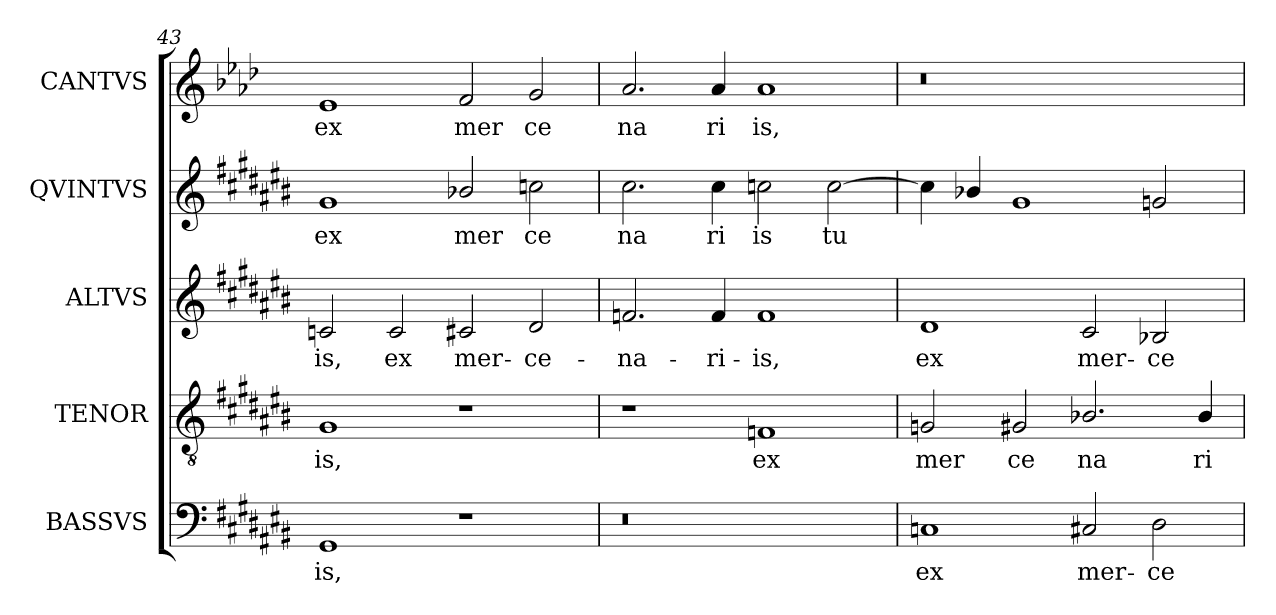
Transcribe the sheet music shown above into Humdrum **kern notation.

**kern	**text	**kern	**text	**kern	**text	**kern	**text	**kern	**text
*part5	*part5	*part4	*part4	*part3	*part3	*part2	*part2	*part1	*part1
*staff5	*staff5	*staff4	*staff4	*staff3	*staff3	*staff2	*staff2	*staff1	*staff1
*I"BASSVS	*	*I"TENOR	*	*I"ALTVS	*	*I"QVINTVS	*	*I"CANTVS	*
*clefF4	*	*clefGv2	*	*clefG2	*	*clefG2	*	*clefG2	*
*ITrd-3c-5	*	*ITrd-3c-5	*	*ITrd-3c-5	*	*ITrd-3c-5	*	*	*
*k[f#c#g#d#a#e#b#]	*	*k[f#c#g#d#a#e#b#]	*	*k[f#c#g#d#a#e#b#]	*	*k[f#c#g#d#a#e#b#]	*	*k[b-e-a-d-]	*
*C#:	*	*C#:	*	*C#:	*	*C#:	*	*A-:	*
=43	=43	=43	=43	=43	=43	=43	=43	=43	=43
!	!LO:LY:b:cj	!	!LO:LY:b:cj	!	!LO:LY:b:cj	!	!LO:LY:b:cj	!	!LO:LY:b:cj
1C#	-is,	1c#	is,	2f/	-is,	1cc#	ex	1e-	ex
!	!	!	!	!	!LO:LY:b:cj	!	!	!	!
.	.	.	.	2f/	ex	.	.	.	.
!	!	!	!	!	!LO:LY:b:cj	!	!LO:LY:b:cj	!	!LO:LY:b:cj
1r	.	1r	.	2f#/	mer-	2ee-/	mer	2f/	mer
!	!	!	!	!	!LO:LY:b:cj	!	!LO:LY:b:cj	!	!LO:LY:b:cj
.	.	.	.	2g#/	-ce-	2ff\	ce	2g/	ce
=44	=44	=44	=44	=44	=44	=44	=44	=44	=44
!	!	!	!	!	!LO:LY:b:cj	!	!LO:LY:b:cj	!	!LO:LY:b:cj
0r	.	1r	.	2.b-/	-na-	2.ff#\	na	2.a-/	na
!	!	!	!	!	!LO:LY:b:cj	!	!LO:LY:b:cj	!	!LO:LY:b:cj
.	.	.	.	4b-/	-ri-	4ff#\	ri	4a-/	ri
!	!	!	!LO:LY:b:cj	!	!LO:LY:b:cj	!	!LO:LY:b:cj	!	!LO:LY:b:cj
.	.	1B-	ex	1b-	-is,	2ff\	is	1a-	is,
!	!	!	!	!	!	!	!LO:LY:b:cj	!	!
.	.	.	.	.	.	[>2ff\	tu	.	.
=45	=45	=45	=45	=45	=45	=45	=45	=45	=45
!	!LO:LY:b:cj	!	!LO:LY:b:cj	!	!LO:LY:b:cj	!	!LO:LY:b:cj	!	!
1F	ex	2c/	mer	1g#	ex	4ff\]	.	0r	.
!	!	!	!	!	!	!	!LO:LY:b:cj	!	!
.	.	.	.	.	.	4ee-/	.	.	.
!	!	!	!LO:LY:b:cj	!	!	!	!LO:LY:b:cj	!	!
.	.	2c#/	ce	.	.	1cc#	.	.	.
!	!LO:LY:b:cj	!	!LO:LY:b:cj	!	!LO:LY:b:cj	!	!	!	!
2F#/	mer-	2.e-/	na	2f#/	mer-	.	.	.	.
!	!LO:LY:b:cj	!	!	!	!LO:LY:b:cj	!	!LO:LY:b:cj	!	!
2G#\	-ce-	.	.	2e-/	-ce-	2cc/	.	.	.
!	!	!	!LO:LY:b:cj	!	!	!	!	!	!
.	.	4e-/	ri	.	.	.	.	.	.
=	=	=	=	=	=	=	=	=	=
*-	*-	*-	*-	*-	*-	*-	*-	*-	*-
